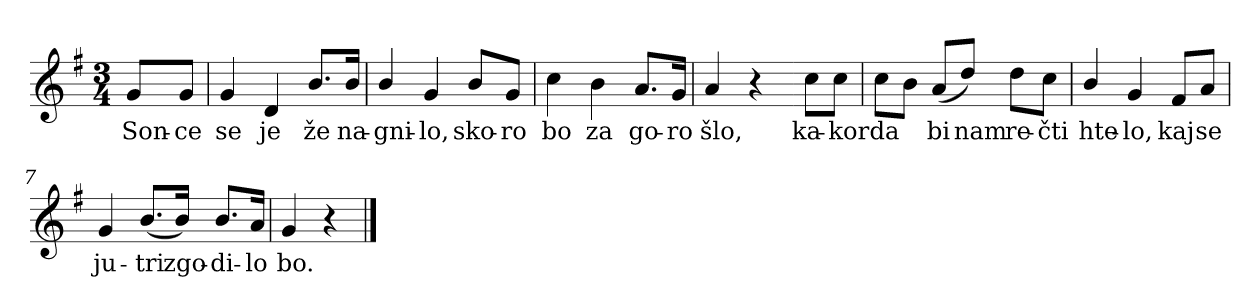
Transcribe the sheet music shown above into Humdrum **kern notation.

**kern	**text
*part1	*part1
*staff1	*staff1
*clefG2	*
*k[f#]	*
*G:	*
*M3/4	*
*MM86	*
=	=
8g/L	Son-
8g/J	-ce
=1	=1
4g/	se
4d/	je
8.b/L	že
16b/Jk	na-
=2	=2
4b/	-gni-
4g/	-lo,
8b/L	sko-
8g/J	-ro
=3	=3
4cc\	bo
4b\	za
8.a/L	go-
16g/Jk	-ro
=4	=4
4a/	šlo,
4r	.
=4X1-	=4X1-
8cc\L	ka-
8cc\J	-kor
=5	=5
8cc\L	da
8b\J	.
(<8a/L	bi
8dd/J)	nam
8dd\L	re-
8cc\J	-čti
!!LO:LB:g=z
=6	=6
4b/	hte-
4g/	-lo,
8f#/L	kaj
8a/J	se
=7	=7
4g/	ju-
(<8.b/L	-tri
16b/Jk)	zgo-
8.b/L	-di-
16a/Jk	-lo
=8	=8
4g/	bo.
4r	.
==	==
*-	*-
